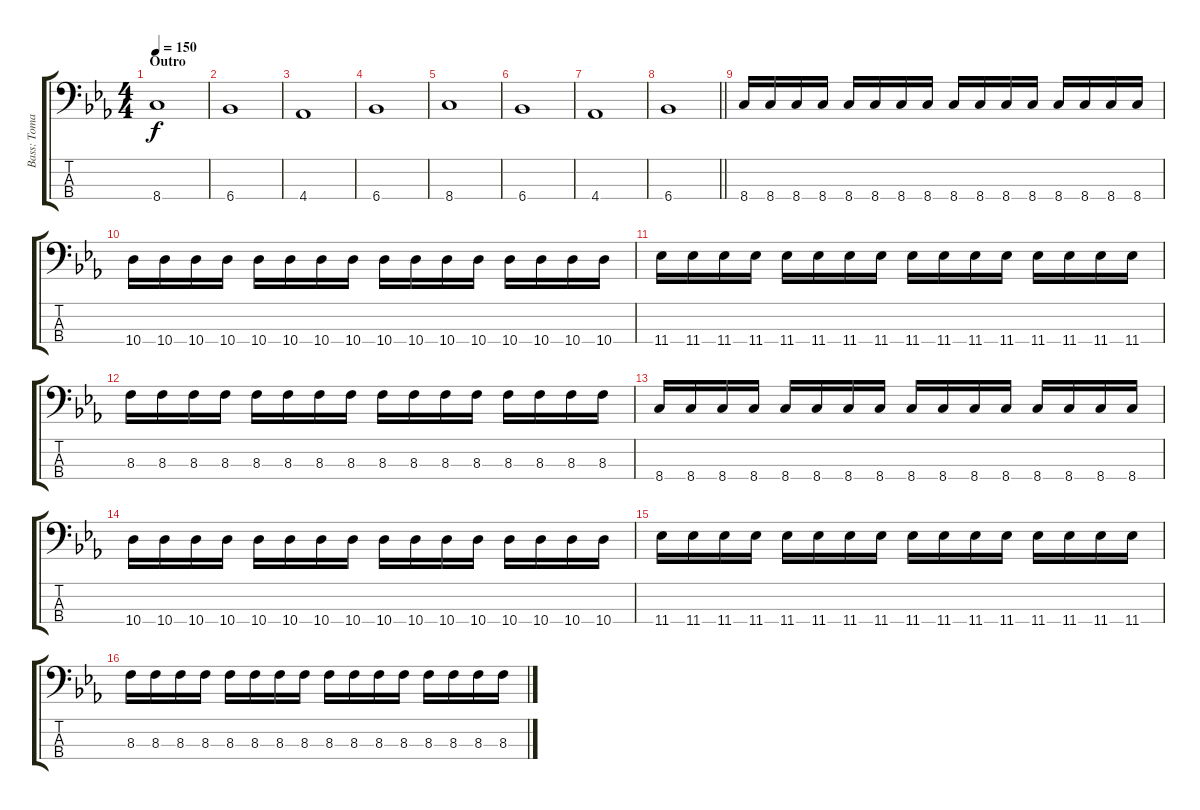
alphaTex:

\track ("Bass: Tomas Wäppling" "Bass: Toma") {instrument electricbassfinger}
\staff {score tabs}
\tuning (G2 D2 A1 E1) {hide}
\ts (4 4)
\section ("" "Outro")
\tempo 150
\clef f4
\ks cminor
8.4.1{dy f} |
6.4.1 |
4.4.1 |
6.4.1 |
8.4.1 |
6.4.1 |
4.4.1 |
\barLineRight lightlight
6.4.1 |
8.4.16 8.4.16 8.4.16 8.4.16 8.4.16 8.4.16 8.4.16 8.4.16 8.4.16 8.4.16 8.4.16 8.4.16 8.4.16 8.4.16 8.4.16 8.4.16 |
10.4.16 10.4.16 10.4.16 10.4.16 10.4.16 10.4.16 10.4.16 10.4.16 10.4.16 10.4.16 10.4.16 10.4.16 10.4.16 10.4.16 10.4.16 10.4.16 |
11.4.16 11.4.16 11.4.16 11.4.16 11.4.16 11.4.16 11.4.16 11.4.16 11.4.16 11.4.16 11.4.16 11.4.16 11.4.16 11.4.16 11.4.16 11.4.16 |
8.3.16 8.3.16 8.3.16 8.3.16 8.3.16 8.3.16 8.3.16 8.3.16 8.3.16 8.3.16 8.3.16 8.3.16 8.3.16 8.3.16 8.3.16 8.3.16 |
8.4.16 8.4.16 8.4.16 8.4.16 8.4.16 8.4.16 8.4.16 8.4.16 8.4.16 8.4.16 8.4.16 8.4.16 8.4.16 8.4.16 8.4.16 8.4.16 |
10.4.16 10.4.16 10.4.16 10.4.16 10.4.16 10.4.16 10.4.16 10.4.16 10.4.16 10.4.16 10.4.16 10.4.16 10.4.16 10.4.16 10.4.16 10.4.16 |
11.4.16 11.4.16 11.4.16 11.4.16 11.4.16 11.4.16 11.4.16 11.4.16 11.4.16 11.4.16 11.4.16 11.4.16 11.4.16 11.4.16 11.4.16 11.4.16 |
8.3.16 8.3.16 8.3.16 8.3.16 8.3.16 8.3.16 8.3.16 8.3.16 8.3.16 8.3.16 8.3.16 8.3.16 8.3.16 8.3.16 8.3.16 8.3.16
